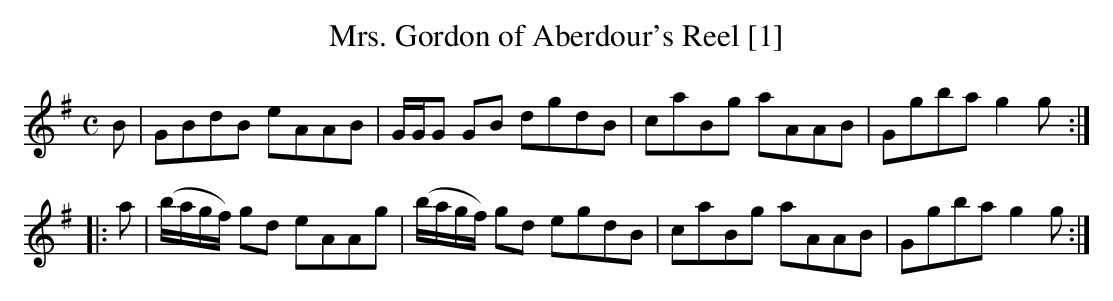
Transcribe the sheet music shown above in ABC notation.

X:1
T:Mrs. Gordon of Aberdour's Reel [1]
M:C
L:1/8
K:G
B|GBdB eAAB|G/G/G GB dgdB|caBg aAAB|Ggba g2g:|
|:a|(b/a/g/f/) gd eAAg|(b/a/g/f/) gd egdB|caBg aAAB|Ggba g2g:|]
